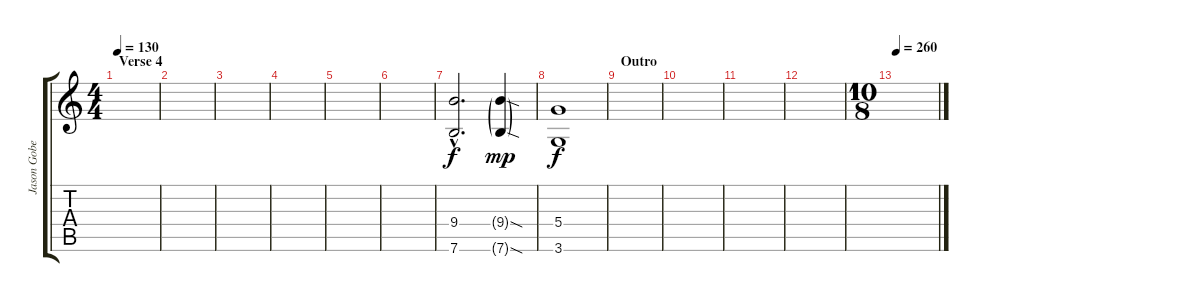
\track ("Jason Gobel" "Jason Gobe") {instrument electricguitarclean}
\staff {score tabs}
\tuning (E4 B3 G3 D3 A2 E2) {hide}
\ts (4 4)
\section ("" "Verse 4")
\tempo 130
\clef g2
\ks c
|
|
|
|
|
|
(9.4{hac} 7.6{hac}).2{d} (9.4{sod g} 7.6{sod g}).4{dy mp} |
(5.4 3.6).1{dy f} |
\section ("" "Outro")
|
|
|
|
\ts (10 8)
\tempo 260
